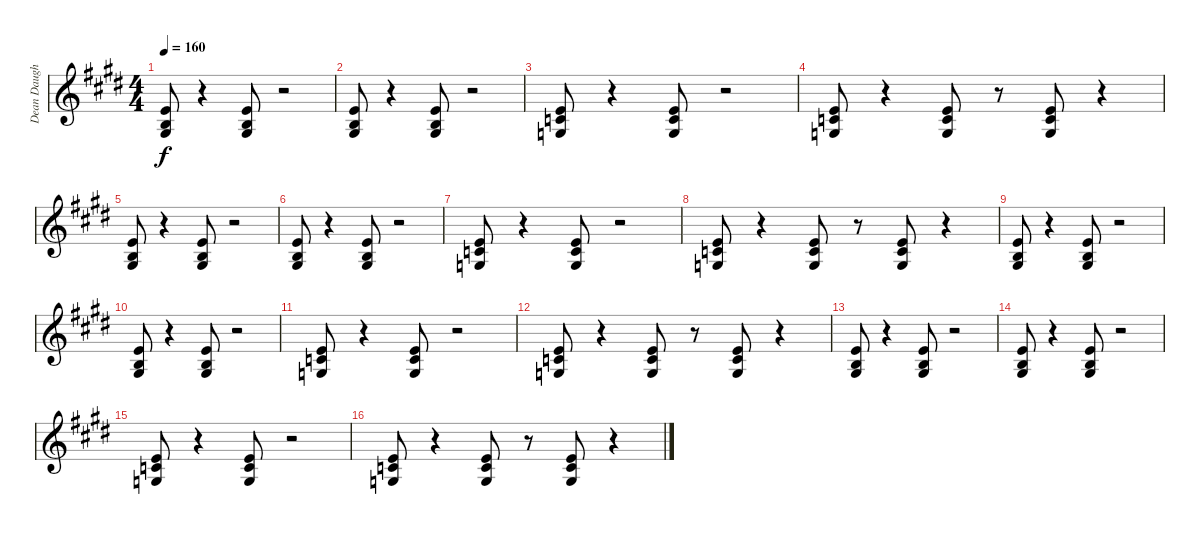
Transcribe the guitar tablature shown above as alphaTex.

\track ("Dean Daughtry Keyboards RH" "Dean Daugh") {instrument honkytonkpiano}
\staff {score}
\tuning (E4 B3 G3 D3 A2 E2) {hide}
\ts (4 4)
\tempo 160
\clef g2
\ks e
(0.1 0.2 1.3).8{dy f} r.4 (0.1 0.2 1.3).8 r.2 |
(0.1 0.2 1.3).8 r.4 (0.1 0.2 1.3).8 r.2 |
(0.1 1.2 0.3).8 r.4 (0.1 1.2 0.3).8 r.2 |
(0.1 1.2 0.3).8 r.4 (0.1 1.2 0.3).8 r.8 (0.1 1.2 0.3).8 r.4 |
(0.1 0.2 1.3).8 r.4 (0.1 0.2 1.3).8 r.2 |
(0.1 0.2 1.3).8 r.4 (0.1 0.2 1.3).8 r.2 |
(0.1 1.2 0.3).8 r.4 (0.1 1.2 0.3).8 r.2 |
(0.1 1.2 0.3).8 r.4 (0.1 1.2 0.3).8 r.8 (0.1 1.2 0.3).8 r.4 |
(0.1 0.2 1.3).8 r.4 (0.1 0.2 1.3).8 r.2 |
(0.1 0.2 1.3).8 r.4 (0.1 0.2 1.3).8 r.2 |
(0.1 1.2 0.3).8 r.4 (0.1 1.2 0.3).8 r.2 |
(0.1 1.2 0.3).8 r.4 (0.1 1.2 0.3).8 r.8 (0.1 1.2 0.3).8 r.4 |
(0.1 0.2 1.3).8 r.4 (0.1 0.2 1.3).8 r.2 |
(0.1 0.2 1.3).8 r.4 (0.1 0.2 1.3).8 r.2 |
(0.1 1.2 0.3).8 r.4 (0.1 1.2 0.3).8 r.2 |
(0.1 1.2 0.3).8 r.4 (0.1 1.2 0.3).8 r.8 (0.1 1.2 0.3).8 r.4
